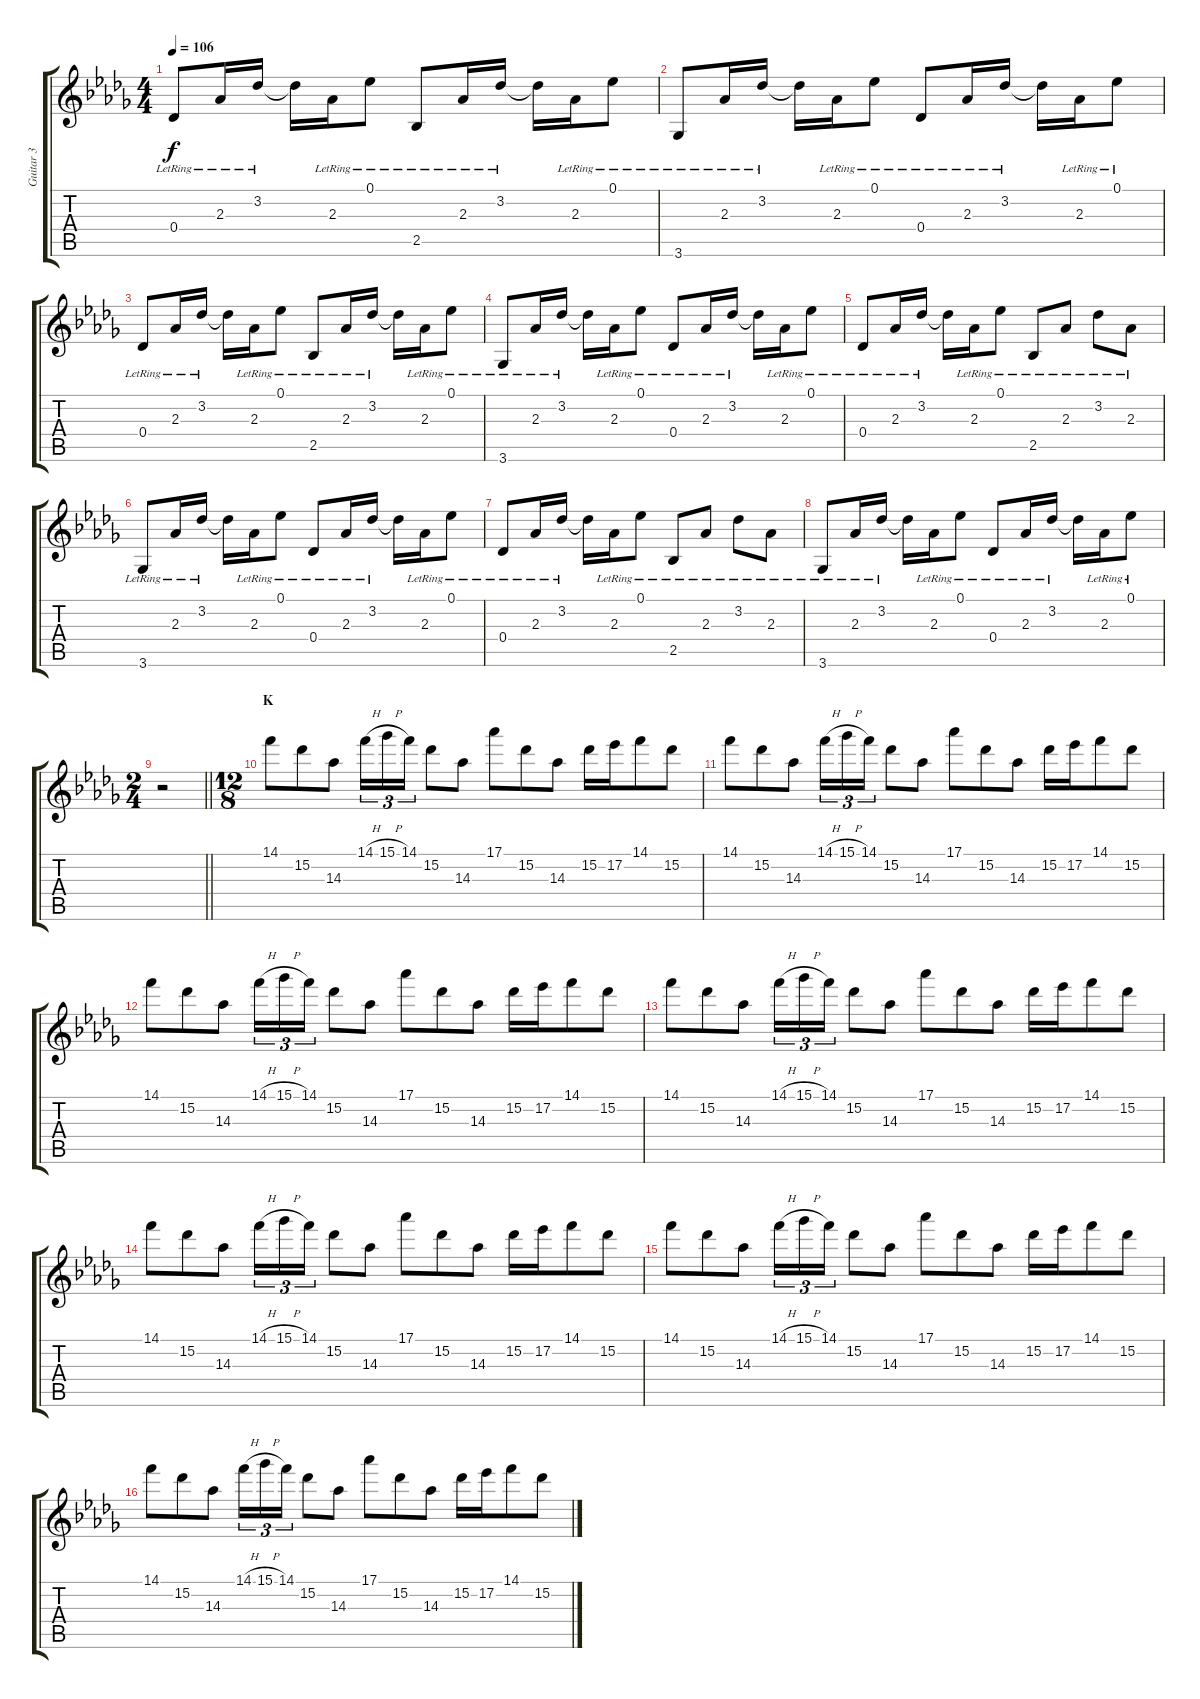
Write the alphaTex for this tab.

\track ("Guitar 3" "Guitar 3") {instrument electricguitarclean}
\staff {score tabs}
\tuning (Eb4 Bb3 Gb3 Db3 Ab2 Eb2) {hide}
\ts (4 4)
\tempo 106
\clef g2
\ks db
0.4{lr}.8{dy f} 2.3{lr}.16 3.2{lr}.16 3.2{t}.16 2.3{lr}.16 0.1{lr}.8 2.5{lr}.8 2.3{lr}.16 3.2{lr}.16 3.2{t}.16 2.3{lr}.16 0.1{lr}.8 |
3.6{lr}.8 2.3{lr}.16 3.2{lr}.16 3.2{t}.16 2.3{lr}.16 0.1{lr}.8 0.4{lr}.8 2.3{lr}.16 3.2{lr}.16 3.2{t}.16 2.3{lr}.16 0.1{lr}.8 |
0.4{lr}.8 2.3{lr}.16 3.2{lr}.16 3.2{t}.16 2.3{lr}.16 0.1{lr}.8 2.5{lr}.8 2.3{lr}.16 3.2{lr}.16 3.2{t}.16 2.3{lr}.16 0.1{lr}.8 |
3.6{lr}.8 2.3{lr}.16 3.2{lr}.16 3.2{t}.16 2.3{lr}.16 0.1{lr}.8 0.4{lr}.8 2.3{lr}.16 3.2{lr}.16 3.2{t}.16 2.3{lr}.16 0.1{lr}.8 |
0.4{lr}.8 2.3{lr}.16 3.2{lr}.16 3.2{t}.16 2.3{lr}.16 0.1{lr}.8 2.5{lr}.8 2.3{lr}.8 3.2{lr}.8 2.3{lr}.8 |
3.6{lr}.8 2.3{lr}.16 3.2{lr}.16 3.2{t}.16 2.3{lr}.16 0.1{lr}.8 0.4{lr}.8 2.3{lr}.16 3.2{lr}.16 3.2{t}.16 2.3{lr}.16 0.1{lr}.8 |
0.4{lr}.8 2.3{lr}.16 3.2{lr}.16 3.2{t}.16 2.3{lr}.16 0.1{lr}.8 2.5{lr}.8 2.3{lr}.8 3.2{lr}.8 2.3{lr}.8 |
3.6{lr}.8 2.3{lr}.16 3.2{lr}.16 3.2{t}.16 2.3{lr}.16 0.1{lr}.8 0.4{lr}.8 2.3{lr}.16 3.2{lr}.16 3.2{t}.16 2.3{lr}.16 0.1{lr}.8 |
\ts (2 4)
\barLineRight lightlight
r.2{instrument distortionguitar} |
\ts (12 8)
\section ("" "K")
14.1.8 15.2.8 14.3.8 14.1{h}.16{tu (3 2)} 15.1{h}.16{tu (3 2)} 14.1.16{tu (3 2)} 15.2.8 14.3.8 17.1.8 15.2.8 14.3.8 15.2.16 17.2.16 14.1.8 15.2.8 |
14.1.8 15.2.8 14.3.8 14.1{h}.16{tu (3 2)} 15.1{h}.16{tu (3 2)} 14.1.16{tu (3 2)} 15.2.8 14.3.8 17.1.8 15.2.8 14.3.8 15.2.16 17.2.16 14.1.8 15.2.8 |
14.1.8 15.2.8 14.3.8 14.1{h}.16{tu (3 2)} 15.1{h}.16{tu (3 2)} 14.1.16{tu (3 2)} 15.2.8 14.3.8 17.1.8 15.2.8 14.3.8 15.2.16 17.2.16 14.1.8 15.2.8 |
14.1.8 15.2.8 14.3.8 14.1{h}.16{tu (3 2)} 15.1{h}.16{tu (3 2)} 14.1.16{tu (3 2)} 15.2.8 14.3.8 17.1.8 15.2.8 14.3.8 15.2.16 17.2.16 14.1.8 15.2.8 |
14.1.8 15.2.8 14.3.8 14.1{h}.16{tu (3 2)} 15.1{h}.16{tu (3 2)} 14.1.16{tu (3 2)} 15.2.8 14.3.8 17.1.8 15.2.8 14.3.8 15.2.16 17.2.16 14.1.8 15.2.8 |
14.1.8 15.2.8 14.3.8 14.1{h}.16{tu (3 2)} 15.1{h}.16{tu (3 2)} 14.1.16{tu (3 2)} 15.2.8 14.3.8 17.1.8 15.2.8 14.3.8 15.2.16 17.2.16 14.1.8 15.2.8 |
14.1.8 15.2.8 14.3.8 14.1{h}.16{tu (3 2)} 15.1{h}.16{tu (3 2)} 14.1.16{tu (3 2)} 15.2.8 14.3.8 17.1.8 15.2.8 14.3.8 15.2.16 17.2.16 14.1.8 15.2.8
